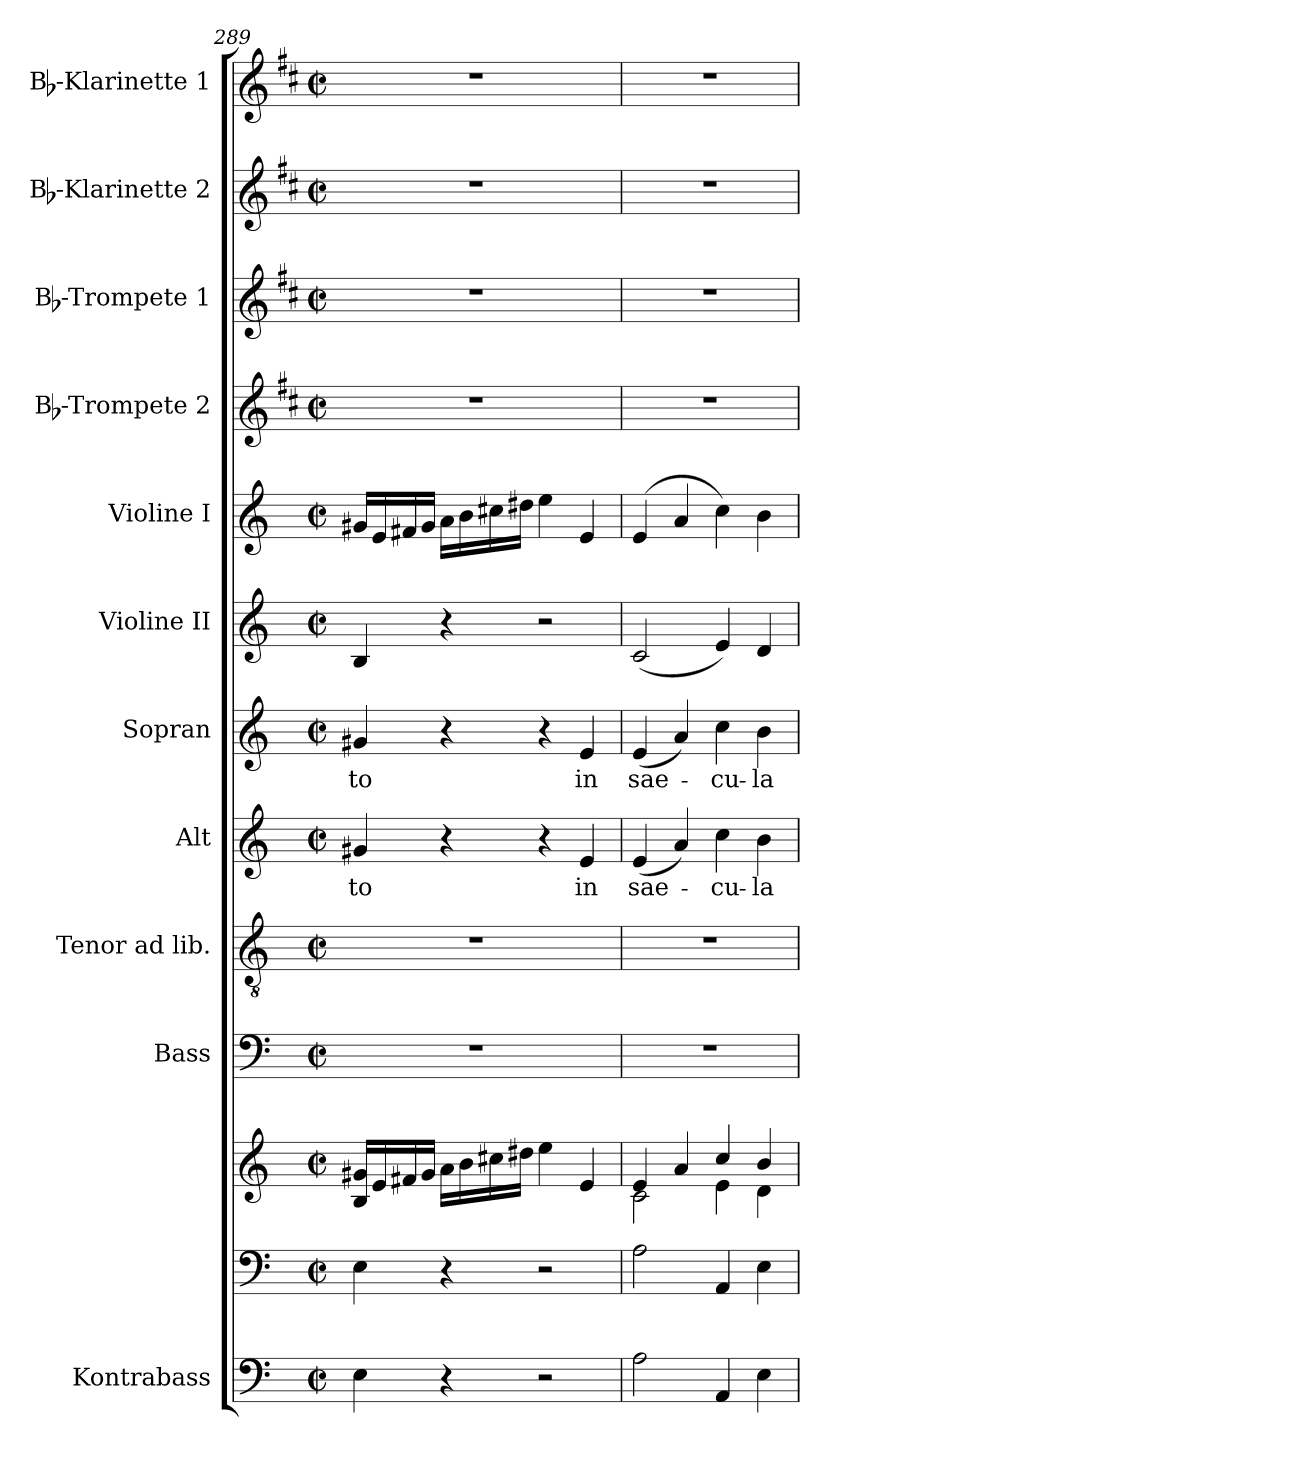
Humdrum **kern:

**kern	**kern	**kern	**kern	**kern	**kern	**text	**kern	**text	**kern	**kern	**kern	**kern	**kern	**kern
*part12	*part11	*part11	*part10	*part9	*part8	*part8	*part7	*part7	*part6	*part5	*part4	*part3	*part2	*part1
*staff13	*staff12	*staff11	*staff10	*staff9	*staff8	*staff8	*staff7	*staff7	*staff6	*staff5	*staff4	*staff3	*staff2	*staff1
*I"Kontrabass	*	*	*I"Bass	*I"Tenor ad lib.	*I"Alt	*	*I"Sopran	*	*I"Violine II	*I"Violine I	*I"Bb-Trompete 2	*I"Bb-Trompete 1	*I"Bb-Klarinette 2	*I"Bb-Klarinette 1
*I'Kb.	*	*	*I'B.	*I'T.	*I'A.	*	*I'S.	*	*I'Vl. II	*I'Vl. I	*I'Bb Trp. 2	*I'Bb Trp. 1	*I'Bb Kl. 2	*I'Bb Kl. 1
*clefF4	*clefF4	*clefG2	*clefF4	*clefGv2	*clefG2	*	*clefG2	*	*clefG2	*clefG2	*clefG2	*clefG2	*clefG2	*clefG2
*ITrd7c12	*	*	*	*	*	*	*	*	*	*	*ITrd1c2	*ITrd1c2	*ITrd1c2	*ITrd1c2
*k[]	*k[]	*k[]	*k[]	*k[]	*k[]	*	*k[]	*	*k[]	*k[]	*k[]	*k[]	*k[]	*k[]
*C:	*C:	*C:	*C:	*C:	*C:	*	*C:	*	*C:	*C:	*C:	*C:	*C:	*C:
*M2/2	*M2/2	*M2/2	*M2/2	*M2/2	*M2/2	*	*M2/2	*	*M2/2	*M2/2	*M2/2	*M2/2	*M2/2	*M2/2
*met(c|)	*met(c|)	*met(c|)	*met(c|)	*met(c|)	*met(c|)	*	*met(c|)	*	*met(c|)	*met(c|)	*met(c|)	*met(c|)	*met(c|)	*met(c|)
=289	=289	=289	=289	=289	=289	=289	=289	=289	=289	=289	=289	=289	=289	=289
!	!	!	!	!	!	!LO:LY:b	!	!LO:LY:b	!	!	!	!	!	!
4EE\	4E\	16B/ 16g#X/LL	1r	1r	4g#X/	-to	4g#X/	-to	4B/	16g#X/LL	1r	1r	1r	1r
.	.	16e/	.	.	.	.	.	.	.	16e/	.	.	.	.
.	.	16f#X/	.	.	.	.	.	.	.	16f#X/	.	.	.	.
.	.	16g#/JJ	.	.	.	.	.	.	.	16g#/JJ	.	.	.	.
4r	4r	16a\LL	.	.	4r	.	4r	.	4r	16a\LL	.	.	.	.
.	.	16b\	.	.	.	.	.	.	.	16b\	.	.	.	.
.	.	16cc#X\	.	.	.	.	.	.	.	16cc#X\	.	.	.	.
.	.	16dd#X\JJ	.	.	.	.	.	.	.	16dd#X\JJ	.	.	.	.
2r	2r	4ee\	.	.	4r	.	4r	.	2r	4ee\	.	.	.	.
!	!	!	!	!	!	!LO:LY:b	!	!LO:LY:b	!	!	!	!	!	!
.	.	4e/	.	.	4e/	in	4e/	in	.	4e/	.	.	.	.
=290	=290	=290	=290	=290	=290	=290	=290	=290	=290	=290	=290	=290	=290	=290
*	*	*^	*	*	*	*	*	*	*	*	*	*	*	*
!	!	!	!	!	!	!	!LO:LY:b	!	!LO:LY:b	!	!	!	!	!	!
2AA\	2A\	4e/	2c\	1r	1r	(<4e/	sae-	(<4e/	sae-	(<2c/	(>4e/	1r	1r	1r	1r
.	.	4a/	.	.	.	4a/)	.	4a/)	.	.	4a/	.	.	.	.
!	!	!	!	!	!	!	!LO:LY:b	!	!LO:LY:b	!	!	!	!	!	!
4AAA/	4AA/	4cc/	4e\	.	.	4cc\	-cu-	4cc\	-cu-	4e/)	4cc\)	.	.	.	.
!	!	!	!	!	!	!	!LO:LY:b	!	!LO:LY:b	!	!	!	!	!	!
4EE\	4E\	4b/	4d\	.	.	4b\	-la	4b\	-la	4d/	4b\	.	.	.	.
*	*	*v	*v	*	*	*	*	*	*	*	*	*	*	*	*
=	=	=	=	=	=	=	=	=	=	=	=	=	=	=
*-	*-	*-	*-	*-	*-	*-	*-	*-	*-	*-	*-	*-	*-	*-
